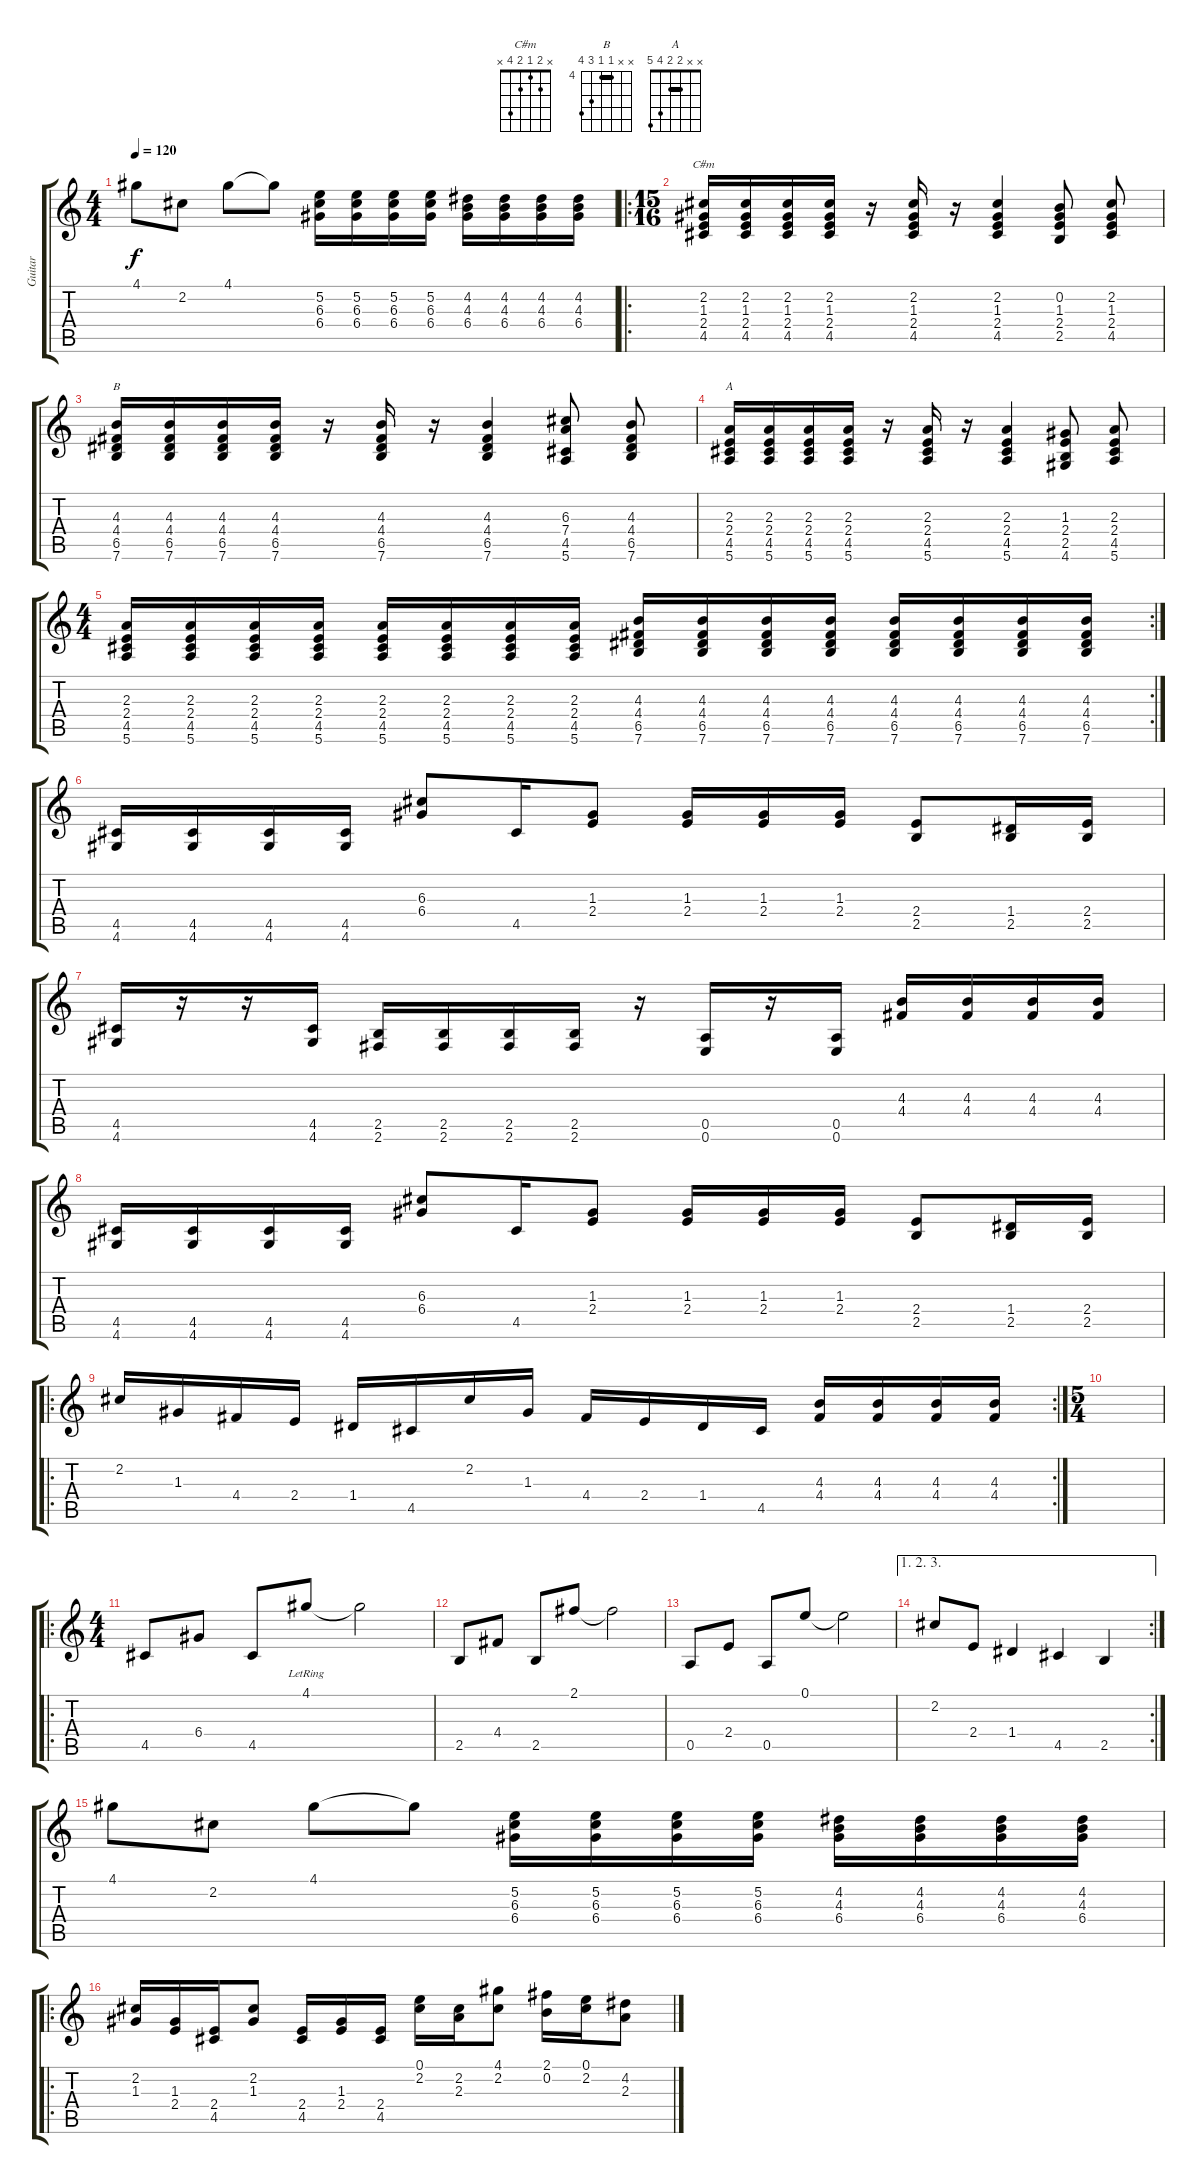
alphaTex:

\track ("Guitar" "Guitar") {instrument distortionguitar}
\staff {score tabs}
\tuning (E4 B3 G3 D3 A2 E2) {hide}
\chord ("C#m" x 2 1 2 4 x)
\chord ("B" x x 4 4 6 7) {firstfret 4 barre 4}
\chord ("A" x x 2 2 4 5) {barre 2}
\ts (4 4)
\tempo 120
\clef g2
\ks c
4.1.8{dy f} 2.2.8 4.1.8 4.1{t}.8 (5.2 6.3 6.4).16{instrument distortionguitar} (5.2 6.3 6.4).16 (5.2 6.3 6.4).16 (5.2 6.3 6.4).16 (4.2 4.3 6.4).16 (4.2 4.3 6.4).16 (4.2 4.3 6.4).16 (4.2 4.3 6.4).16 |
\ro
\ts (15 16)
(2.2 1.3 2.4 4.5).16{ch "C#m" instrument distortionguitar} (2.2 1.3 2.4 4.5).16 (2.2 1.3 2.4 4.5).16 (2.2 1.3 2.4 4.5).16 r.16 (2.2 1.3 2.4 4.5).16 r.16 (2.2 1.3 2.4 4.5).4 (0.2 1.3 2.4 2.5).8 (2.2 1.3 2.4 4.5).8 |
(4.3 4.4 6.5 7.6).16{ch "B"} (4.3 4.4 6.5 7.6).16 (4.3 4.4 6.5 7.6).16 (4.3 4.4 6.5 7.6).16 r.16 (4.3 4.4 6.5 7.6).16 r.16 (4.3 4.4 6.5 7.6).4 (6.3 7.4 4.5 5.6).8 (4.3 4.4 6.5 7.6).8 |
(2.3 2.4 4.5 5.6).16{ch "A"} (2.3 2.4 4.5 5.6).16 (2.3 2.4 4.5 5.6).16 (2.3 2.4 4.5 5.6).16 r.16 (2.3 2.4 4.5 5.6).16 r.16 (2.3 2.4 4.5 5.6).4 (1.3 2.4 2.5 4.6).8 (2.3 2.4 4.5 5.6).8 |
\rc 2
\ts (4 4)
(2.3 2.4 4.5 5.6).16 (2.3 2.4 4.5 5.6).16 (2.3 2.4 4.5 5.6).16 (2.3 2.4 4.5 5.6).16 (2.3 2.4 4.5 5.6).16 (2.3 2.4 4.5 5.6).16 (2.3 2.4 4.5 5.6).16 (2.3 2.4 4.5 5.6).16 (4.3 4.4 6.5 7.6).16 (4.3 4.4 6.5 7.6).16 (4.3 4.4 6.5 7.6).16 (4.3 4.4 6.5 7.6).16 (4.3 4.4 6.5 7.6).16 (4.3 4.4 6.5 7.6).16 (4.3 4.4 6.5 7.6).16 (4.3 4.4 6.5 7.6).16 |
(4.5 4.6).16{instrument overdrivenguitar} (4.5 4.6).16 (4.5 4.6).16 (4.5 4.6).16 (6.3 6.4).8 4.5.16 (1.3 2.4).8 (1.3 2.4).16 (1.3 2.4).16 (1.3 2.4).16 (2.4 2.5).8 (1.4 2.5).16 (2.4 2.5).16 |
(4.5 4.6).16 r.16 r.16 (4.5 4.6).16 (2.5 2.6).16 (2.5 2.6).16 (2.5 2.6).16 (2.5 2.6).16 r.16 (0.5 0.6).16 r.16 (0.5 0.6).16 (4.3 4.4).16 (4.3 4.4).16 (4.3 4.4).16 (4.3 4.4).16 |
(4.5 4.6).16{instrument overdrivenguitar} (4.5 4.6).16 (4.5 4.6).16 (4.5 4.6).16 (6.3 6.4).8 4.5.16 (1.3 2.4).8 (1.3 2.4).16 (1.3 2.4).16 (1.3 2.4).16 (2.4 2.5).8 (1.4 2.5).16 (2.4 2.5).16 |
\ro
\rc 2
2.2.16 1.3.16 4.4.16 2.4.16 1.4.16 4.5.16 2.2.16 1.3.16 4.4.16 2.4.16 1.4.16 4.5.16 (4.3 4.4).16 (4.3 4.4).16 (4.3 4.4).16 (4.3 4.4).16 |
\ts (5 4)
|
\ro
\ts (4 4)
4.5.8{instrument electricguitarclean} 6.4.8 4.5.8 4.1{lr}.8 4.1{t}.2 |
2.5.8 4.4.8 2.5.8 2.1.8 2.1{t}.2 |
0.5.8 2.4.8 0.5.8 0.1.8 0.1{t}.2 |
\ae (1 2 3)
\rc 2
2.2.8 2.4.8 1.4.4 4.5.4 2.5.4 |
4.1.8 2.2.8 4.1.8 4.1{t}.8 (5.2 6.3 6.4).16{instrument distortionguitar} (5.2 6.3 6.4).16 (5.2 6.3 6.4).16 (5.2 6.3 6.4).16 (4.2 4.3 6.4).16 (4.2 4.3 6.4).16 (4.2 4.3 6.4).16 (4.2 4.3 6.4).16 |
\ro
(2.2 1.3).16 (1.3 2.4).16 (2.4 4.5).16 (2.2 1.3).8 (2.4 4.5).16 (1.3 2.4).16 (2.4 4.5).16 (0.1 2.2).16 (2.2 2.3).16 (4.1 2.2).8 (2.1 0.2).16 (0.1 2.2).16 (4.2 2.3).8
